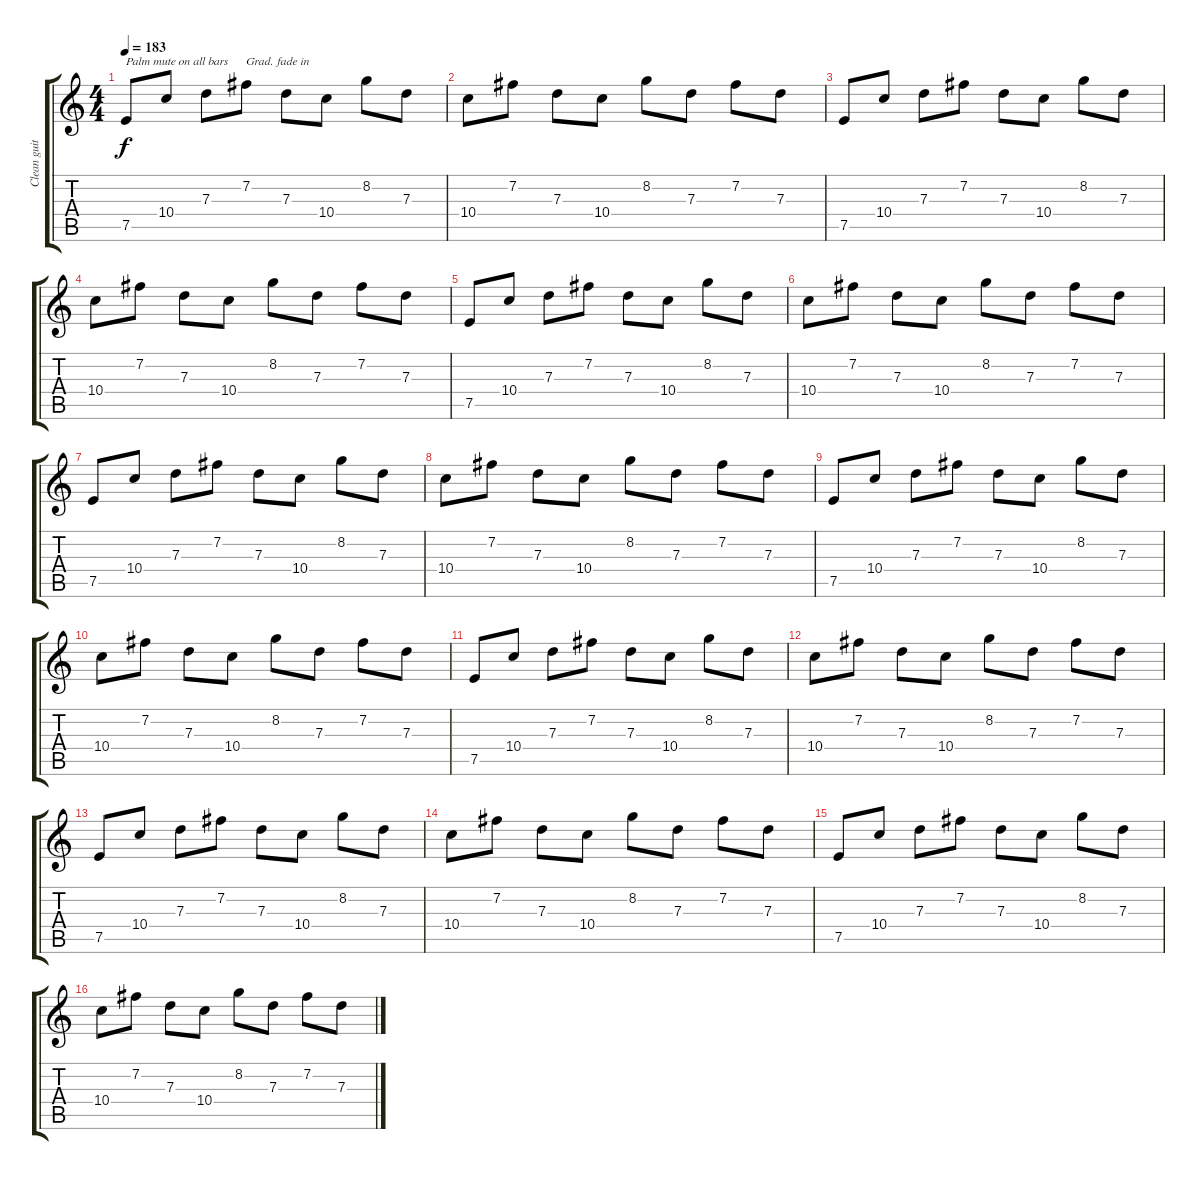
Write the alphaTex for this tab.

\track ("Clean guitar w/P.M." "Clean guit") {instrument electricguitarclean}
\staff {score tabs}
\tuning (E4 B3 G3 D3 A2 E2) {hide}
\ts (4 4)
\tempo 183
\clef g2
\ks c
7.5.8{txt "Palm mute on all bars" dy f instrument electricguitarclean} 10.4.8 7.3.8 7.2.8{txt "Grad. fade in"} 7.3.8 10.4.8 8.2.8 7.3.8 |
10.4.8 7.2.8 7.3.8 10.4.8 8.2.8 7.3.8 7.2.8 7.3.8 |
7.5.8 10.4.8 7.3.8 7.2.8 7.3.8 10.4.8 8.2.8 7.3.8 |
10.4.8 7.2.8 7.3.8 10.4.8 8.2.8 7.3.8 7.2.8 7.3.8 |
7.5.8 10.4.8 7.3.8 7.2.8 7.3.8 10.4.8 8.2.8 7.3.8 |
10.4.8 7.2.8 7.3.8 10.4.8 8.2.8 7.3.8 7.2.8 7.3.8 |
7.5.8 10.4.8 7.3.8 7.2.8 7.3.8 10.4.8 8.2.8 7.3.8 |
10.4.8 7.2.8 7.3.8 10.4.8 8.2.8 7.3.8 7.2.8 7.3.8 |
7.5.8 10.4.8 7.3.8 7.2.8 7.3.8 10.4.8 8.2.8 7.3.8 |
10.4.8 7.2.8 7.3.8 10.4.8 8.2.8 7.3.8 7.2.8 7.3.8 |
7.5.8 10.4.8 7.3.8 7.2.8 7.3.8 10.4.8 8.2.8 7.3.8 |
10.4.8 7.2.8 7.3.8 10.4.8 8.2.8 7.3.8 7.2.8 7.3.8 |
7.5.8 10.4.8 7.3.8 7.2.8 7.3.8 10.4.8 8.2.8 7.3.8 |
10.4.8 7.2.8 7.3.8 10.4.8 8.2.8 7.3.8 7.2.8 7.3.8 |
7.5.8 10.4.8 7.3.8 7.2.8 7.3.8 10.4.8 8.2.8 7.3.8 |
10.4.8 7.2.8 7.3.8 10.4.8 8.2.8 7.3.8 7.2.8 7.3.8
